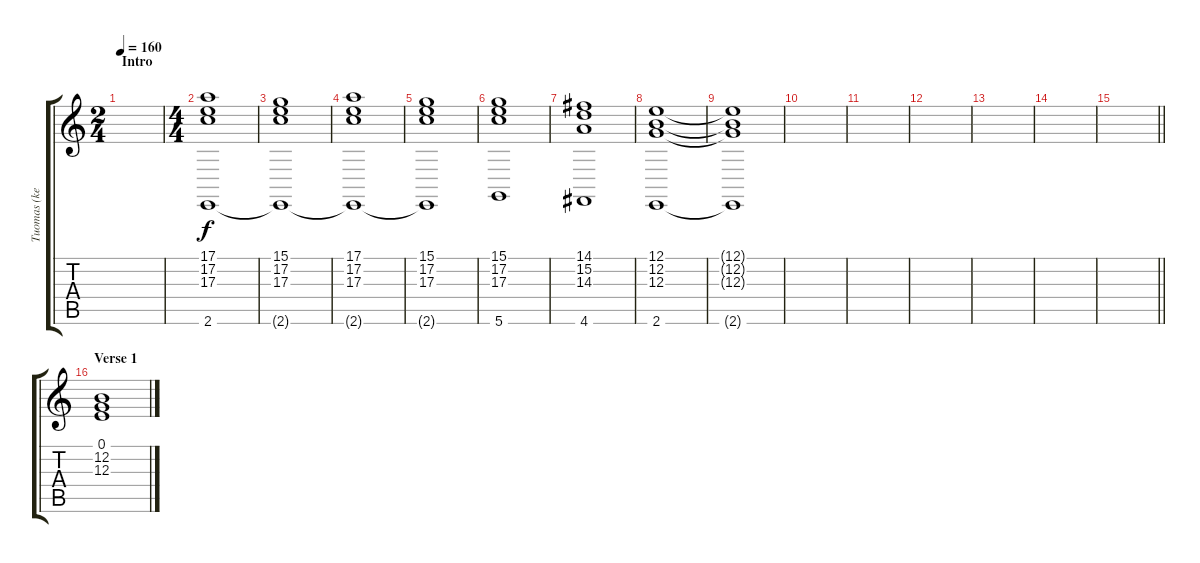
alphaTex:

\track ("Tuomas (keyboards)" "Tuomas (ke") {instrument stringensemble1}
\staff {score tabs}
\tuning (E4 B3 G3 D3 A2 D2) {hide}
\ts (2 4)
\section ("" "Intro")
\tempo 160
\clef g2
\ks c
|
\ts (4 4)
(17.1 17.2 17.3 2.6).1 |
(15.1 17.2 17.3 2.6{t}).1 |
(17.1 17.2 17.3 2.6{t}).1 |
(15.1 17.2 17.3 2.6{t}).1 |
(15.1 17.2 17.3 5.6).1 |
(14.1 15.2 14.3 4.6).1 |
(12.1 12.2 12.3 2.6).1 |
(12.1{t} 12.2{t} 12.3{t} 2.6{t}).1 |
|
|
|
|
|
\barLineRight lightlight
|
\section ("" "Verse 1")
(0.1 12.2 12.3).1{volume 10 instrument pad7halo}
